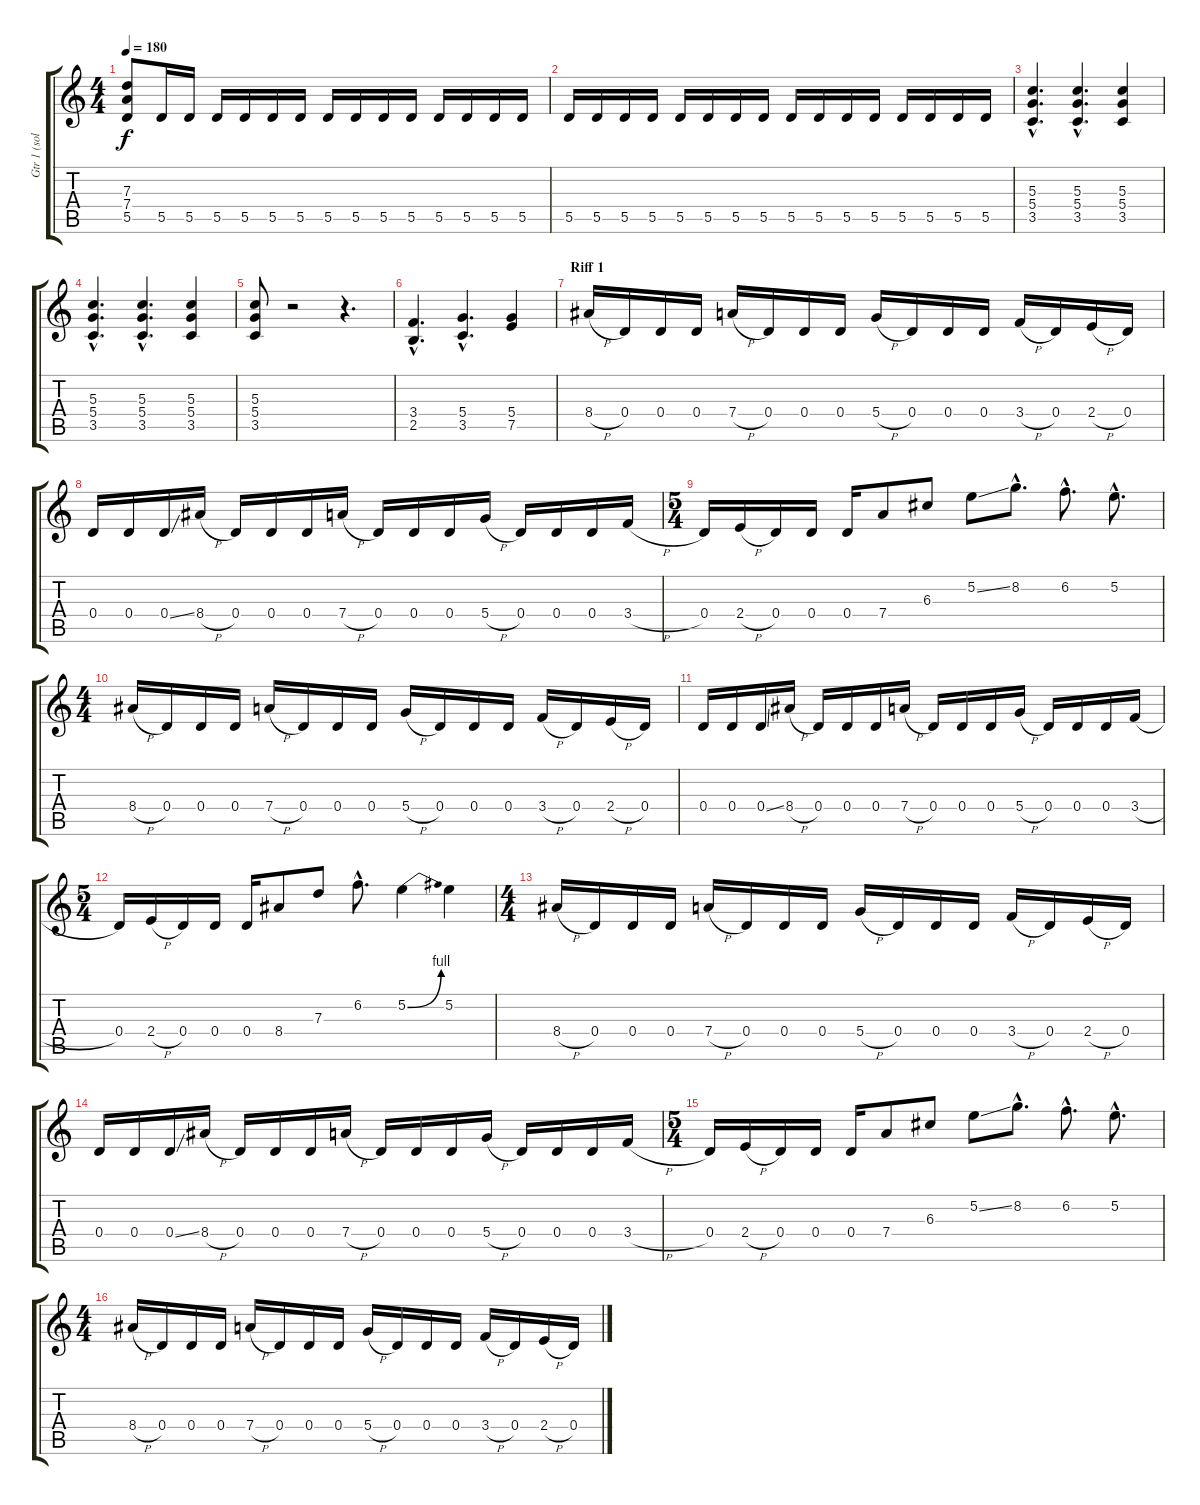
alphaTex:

\track ("Gtr 1 (solos)" "Gtr 1 (sol") {instrument overdrivenguitar}
\staff {score tabs}
\tuning (E4 B3 G3 D3 A2 E2) {hide}
\ts (4 4)
\tempo 180
\clef g2
\ks c
(7.3 7.4 5.5).8{dy f} 5.5.16 5.5.16 5.5.16 5.5.16 5.5.16 5.5.16 5.5.16 5.5.16 5.5.16 5.5.16 5.5.16 5.5.16 5.5.16 5.5.16 |
5.5.16 5.5.16 5.5.16 5.5.16 5.5.16 5.5.16 5.5.16 5.5.16 5.5.16 5.5.16 5.5.16 5.5.16 5.5.16 5.5.16 5.5.16 5.5.16 |
(5.3{hac} 5.4{hac} 3.5{hac}).4{d} (5.3{hac} 5.4{hac} 3.5{hac}).4{d} (5.3 5.4 3.5).4 |
(5.3{hac} 5.4{hac} 3.5{hac}).4{d} (5.3{hac} 5.4{hac} 3.5{hac}).4{d} (5.3 5.4 3.5).4 |
(5.3 5.4 3.5).8 r.2 r.4{d} |
(3.4{hac} 2.5{hac}).4{d} (5.4{hac} 3.5{hac}).4{d} (5.4 7.5).4 |
\section ("" "Riff 1")
8.4{h}.16{volume 16} 0.4.16 0.4.16 0.4.16 7.4{h}.16 0.4.16 0.4.16 0.4.16 5.4{h}.16 0.4.16 0.4.16 0.4.16 3.4{h}.16 0.4.16 2.4{h}.16 0.4.16 |
0.4.16 0.4.16 0.4{ss}.16 8.4{h}.16 0.4.16 0.4.16 0.4.16 7.4{h}.16 0.4.16 0.4.16 0.4.16 5.4{h}.16 0.4.16 0.4.16 0.4.16 3.4{h}.16 |
\ts (5 4)
0.4.16 2.4{h}.16 0.4.16 0.4.16 0.4.16 7.4.8 6.3.8 5.2{ss}.8 8.2{hac}.8{d} 6.2{hac}.8{d} 5.2{hac}.8{d} |
\ts (4 4)
8.4{h}.16 0.4.16 0.4.16 0.4.16 7.4{h}.16 0.4.16 0.4.16 0.4.16 5.4{h}.16 0.4.16 0.4.16 0.4.16 3.4{h}.16 0.4.16 2.4{h}.16 0.4.16 |
0.4.16 0.4.16 0.4{ss}.16 8.4{h}.16 0.4.16 0.4.16 0.4.16 7.4{h}.16 0.4.16 0.4.16 0.4.16 5.4{h}.16 0.4.16 0.4.16 0.4.16 3.4{h}.16 |
\ts (5 4)
0.4.16 2.4{h}.16 0.4.16 0.4.16 0.4.16 8.4.8 7.3.8 6.2{hac}.8{d} 5.2{be (bend 0 0 60 4)}.4 5.2.4 |
\ts (4 4)
8.4{h}.16 0.4.16 0.4.16 0.4.16 7.4{h}.16 0.4.16 0.4.16 0.4.16 5.4{h}.16 0.4.16 0.4.16 0.4.16 3.4{h}.16 0.4.16 2.4{h}.16 0.4.16 |
0.4.16 0.4.16 0.4{ss}.16 8.4{h}.16 0.4.16 0.4.16 0.4.16 7.4{h}.16 0.4.16 0.4.16 0.4.16 5.4{h}.16 0.4.16 0.4.16 0.4.16 3.4{h}.16 |
\ts (5 4)
0.4.16 2.4{h}.16 0.4.16 0.4.16 0.4.16 7.4.8 6.3.8 5.2{ss}.8 8.2{hac}.8{d} 6.2{hac}.8{d} 5.2{hac}.8{d} |
\ts (4 4)
8.4{h}.16 0.4.16 0.4.16 0.4.16 7.4{h}.16 0.4.16 0.4.16 0.4.16 5.4{h}.16 0.4.16 0.4.16 0.4.16 3.4{h}.16 0.4.16 2.4{h}.16 0.4.16
